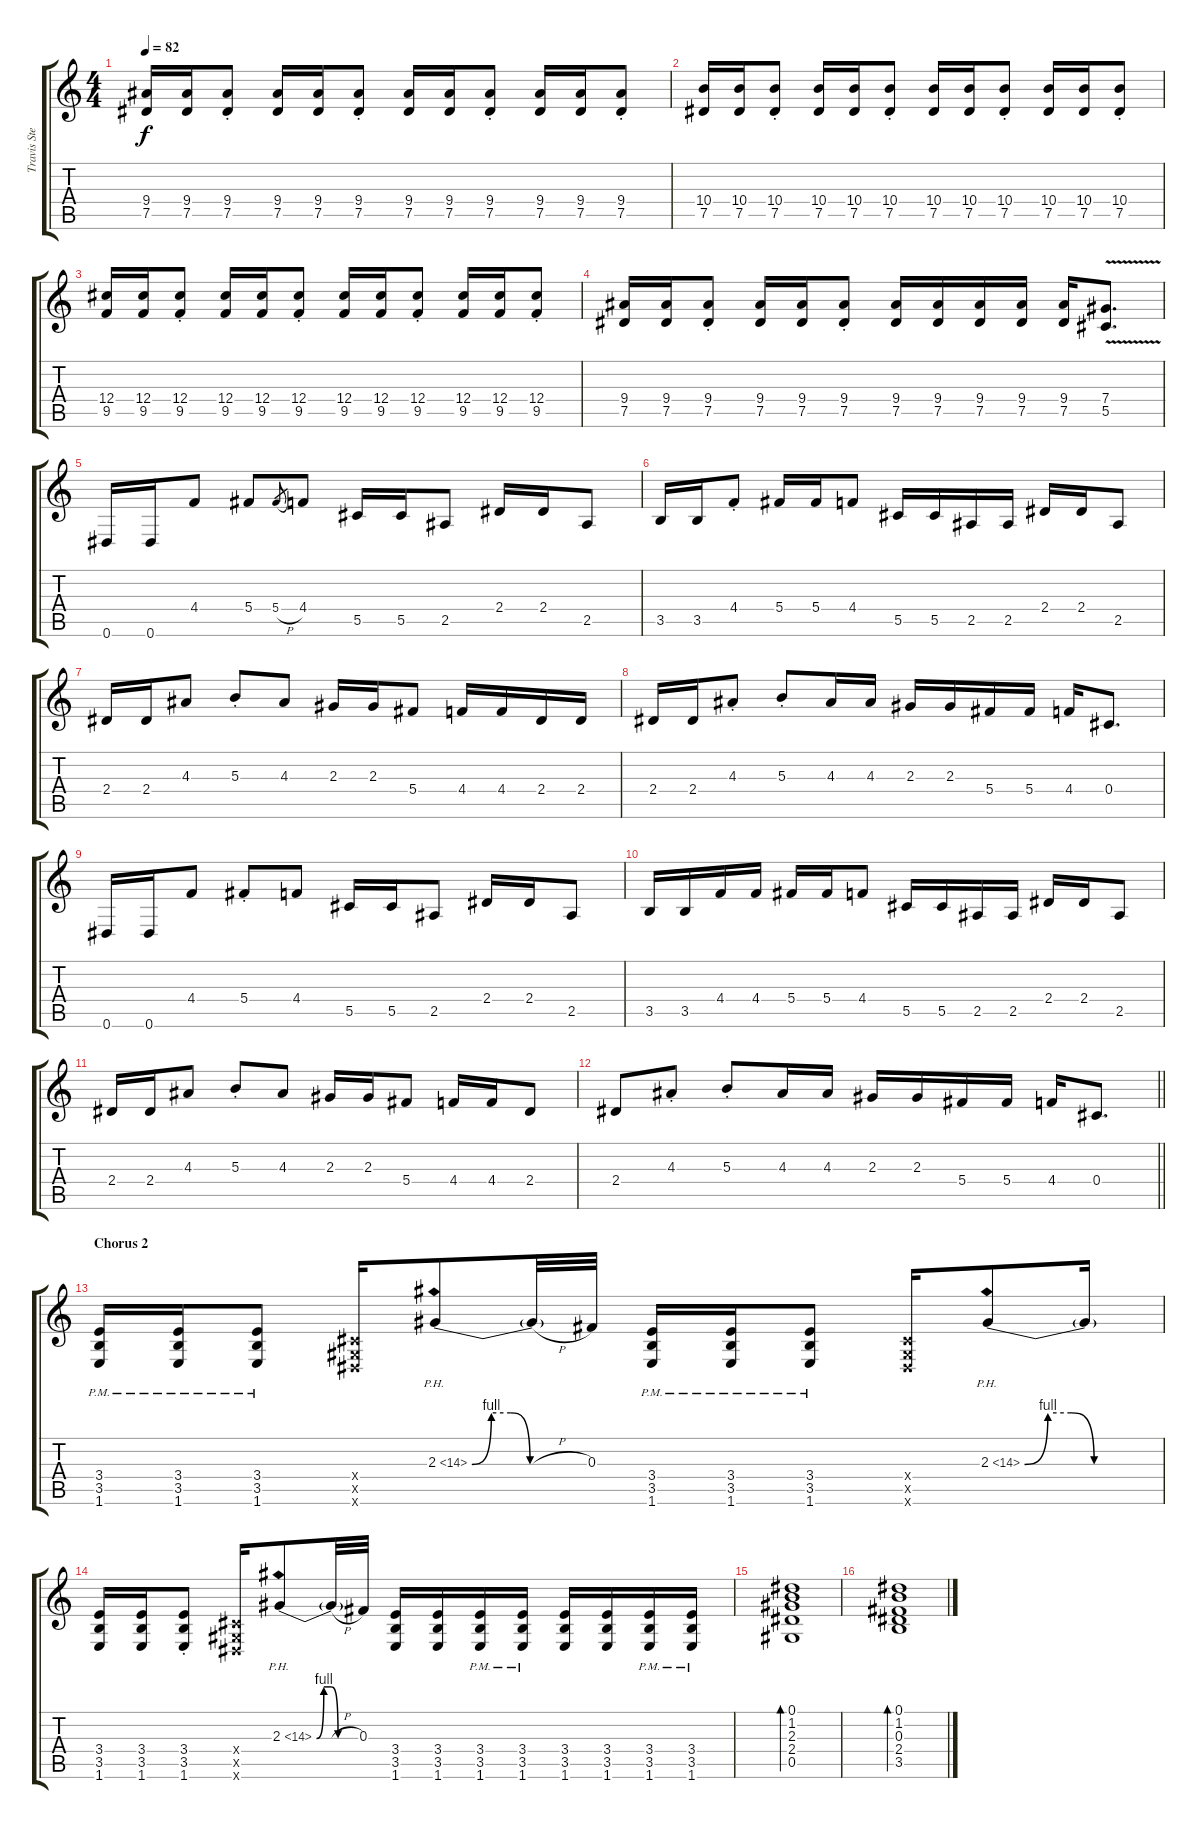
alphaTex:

\track ("Travis Stever" "Travis Ste") {instrument overdrivenguitar}
\staff {score tabs}
\tuning (Eb4 Bb3 Gb3 Db3 Ab2 Eb2) {hide}
\ts (4 4)
\tempo 82
\clef g2
\ks c
(9.4 7.5).16{dy f} (9.4 7.5).16 (9.4{st} 7.5{st}).8 (9.4 7.5).16 (9.4 7.5).16 (9.4{st} 7.5{st}).8 (9.4 7.5).16 (9.4 7.5).16 (9.4{st} 7.5{st}).8 (9.4 7.5).16 (9.4 7.5).16 (9.4{st} 7.5{st}).8 |
(10.4 7.5).16 (10.4 7.5).16 (10.4{st} 7.5{st}).8 (10.4 7.5).16 (10.4 7.5).16 (10.4{st} 7.5{st}).8 (10.4 7.5).16 (10.4 7.5).16 (10.4{st} 7.5{st}).8 (10.4 7.5).16 (10.4 7.5).16 (10.4{st} 7.5{st}).8 |
(12.4 9.5).16 (12.4 9.5).16 (12.4{st} 9.5{st}).8 (12.4 9.5).16 (12.4 9.5).16 (12.4{st} 9.5{st}).8 (12.4 9.5).16 (12.4 9.5).16 (12.4{st} 9.5{st}).8 (12.4 9.5).16 (12.4 9.5).16 (12.4{st} 9.5{st}).8 |
(9.4 7.5).16 (9.4 7.5).16 (9.4{st} 7.5{st}).8 (9.4 7.5).16 (9.4 7.5).16 (9.4{st} 7.5{st}).8 (9.4 7.5).16 (9.4 7.5).16 (9.4 7.5).16 (9.4 7.5).16 (9.4 7.5).16 (7.4{v} 5.5{v}).8{d} |
0.6.16 0.6.16 4.4.8 5.4.8 5.4{h}.8{gr} 4.4.8 5.5.16 5.5.16 2.5.8 2.4.16 2.4.16 2.5.8 |
3.5.16 3.5.16 4.4{st}.8 5.4.16 5.4.16 4.4.8 5.5.16 5.5.16 2.5.16 2.5.16 2.4.16 2.4.16 2.5.8 |
2.4.16 2.4.16 4.3.8 5.3{st}.8 4.3.8 2.3.16 2.3.16 5.4.8 4.4.16 4.4.16 2.4.16 2.4.16 |
2.4.16 2.4.16 4.3{st}.8 5.3{st}.8 4.3.16 4.3.16 2.3.16 2.3.16 5.4.16 5.4.16 4.4.16 0.4.8{d} |
0.6.16 0.6.16 4.4.8 5.4{st}.8 4.4.8 5.5.16 5.5.16 2.5.8 2.4.16 2.4.16 2.5.8 |
3.5.16 3.5.16 4.4.16 4.4.16 5.4.16 5.4.16 4.4.8 5.5.16 5.5.16 2.5.16 2.5.16 2.4.16 2.4.16 2.5.8 |
2.4.16 2.4.16 4.3.8 5.3{st}.8 4.3.8 2.3.16 2.3.16 5.4.8 4.4.16 4.4.16 2.4.8 |
\barLineRight lightlight
2.4.8 4.3{st}.8 5.3{st}.8 4.3.16 4.3.16 2.3.16 2.3.16 5.4.16 5.4.16 4.4.16 0.4.8{d} |
\section ("" "Chorus 2")
(3.4{pm} 3.5{pm} 1.6{pm}).16 (3.4{pm} 3.5{pm} 1.6{pm}).16 (3.4{pm} 3.5{pm} 1.6{pm}).8 (0.4{x} 0.5{x} 0.6{x}).16 2.3{be (custom 0 0 10 4 20 4 30 0 60 0) ph 12}.8 2.3{h t}.32 0.3.32 (3.4{pm} 3.5{pm} 1.6{pm}).16 (3.4{pm} 3.5{pm} 1.6{pm}).16 (3.4{pm} 3.5{pm} 1.6{pm}).8 (0.4{x} 0.5{x} 0.6{x}).16 2.3{be (custom 0 0 10 4 20 4 30 0 60 0) ph 12}.8 2.3{t}.16 |
(3.4 3.5 1.6).16 (3.4 3.5 1.6).16 (3.4{st} 3.5{st} 1.6{st}).8 (0.4{x} 0.5{x} 0.6{x}).16 2.3{be (custom 0 0 10 4 20 4 30 0 60 0) ph 12}.8 2.3{h t}.32 0.3.32 (3.4 3.5 1.6).16 (3.4 3.5 1.6).16 (3.4{pm} 3.5{pm} 1.6{pm}).16 (3.4{pm} 3.5{pm} 1.6{pm}).16 (3.4 3.5 1.6).16 (3.4 3.5 1.6).16 (3.4{pm} 3.5{pm} 1.6{pm}).16 (3.4{pm} 3.5{pm} 1.6{pm}).16 |
(0.1 1.2 2.3 2.4 0.5).1{bd 120} |
(0.1 1.2 0.3 2.4 3.5).1{bd 120}
